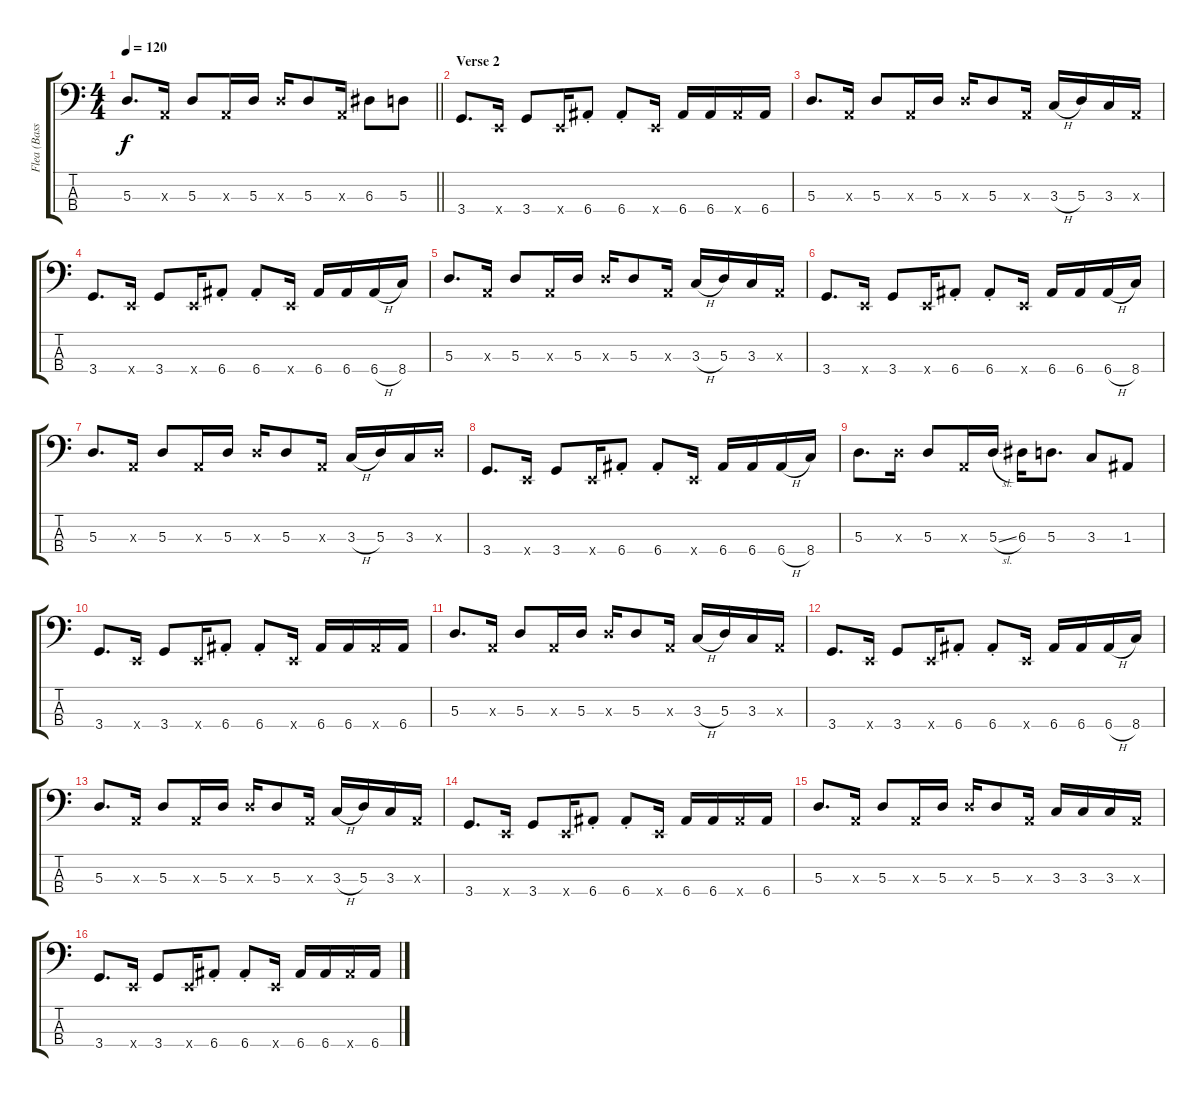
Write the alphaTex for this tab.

\track ("Flea (Bass)" "Flea (Bass") {instrument electricbassfinger}
\staff {score tabs}
\tuning (G2 D2 A1 E1) {hide}
\ts (4 4)
\tempo 120
\clef f4
\barLineRight lightlight
\ks c
5.3.8{d dy f} 0.3{x}.16 5.3.8 0.3{x}.16 5.3.16 5.3{x}.16 5.3.8 0.3{x}.16 6.3.8 5.3.8 |
\section ("" "Verse 2")
3.4.8{d} 0.4{x}.16 3.4.8 0.4{x}.16 6.4{st}.8 6.4{st}.8 0.4{x}.16 6.4.16 6.4.16 6.4{x}.16 6.4.16 |
5.3.8{d} 0.3{x}.16 5.3.8 0.3{x}.16 5.3.16 5.3{x}.16 5.3.8 0.3{x}.16 3.3{h}.16 5.3.16 3.3.16 0.3{x}.16 |
3.4.8{d} 0.4{x}.16 3.4.8 0.4{x}.16 6.4{st}.8 6.4{st}.8 0.4{x}.16 6.4.16 6.4.16 6.4{h}.16 8.4.16 |
5.3.8{d} 0.3{x}.16 5.3.8 0.3{x}.16 5.3.16 5.3{x}.16 5.3.8 0.3{x}.16 3.3{h}.16 5.3.16 3.3.16 0.3{x}.16 |
3.4.8{d} 0.4{x}.16 3.4.8 0.4{x}.16 6.4{st}.8 6.4{st}.8 0.4{x}.16 6.4.16 6.4.16 6.4{h}.16 8.4.16 |
5.3.8{d} 0.3{x}.16 5.3.8 0.3{x}.16 5.3.16 5.3{x}.16 5.3.8 0.3{x}.16 3.3{h}.16 5.3.16 3.3.16 5.3{x}.16 |
3.4.8{d} 0.4{x}.16 3.4.8 0.4{x}.16 6.4{st}.8 6.4{st}.8 0.4{x}.16 6.4.16 6.4.16 6.4{h}.16 8.4.16 |
5.3.8{d} 5.3{x}.16 5.3.8 0.3{x}.16 5.3{sl}.16 6.3.16 5.3.8{d} 3.3.8 1.3.8 |
3.4.8{d} 0.4{x}.16 3.4.8 0.4{x}.16 6.4{st}.8 6.4{st}.8 0.4{x}.16 6.4.16 6.4.16 6.4{x}.16 6.4.16 |
5.3.8{d} 0.3{x}.16 5.3.8 0.3{x}.16 5.3.16 5.3{x}.16 5.3.8 0.3{x}.16 3.3{h}.16 5.3.16 3.3.16 0.3{x}.16 |
3.4.8{d} 0.4{x}.16 3.4.8 0.4{x}.16 6.4{st}.8 6.4{st}.8 0.4{x}.16 6.4.16 6.4.16 6.4{h}.16 8.4.16 |
5.3.8{d} 0.3{x}.16 5.3.8 0.3{x}.16 5.3.16 5.3{x}.16 5.3.8 0.3{x}.16 3.3{h}.16 5.3.16 3.3.16 0.3{x}.16 |
3.4.8{d} 0.4{x}.16 3.4.8 0.4{x}.16 6.4{st}.8 6.4{st}.8 0.4{x}.16 6.4.16 6.4.16 6.4{x}.16 6.4.16 |
5.3.8{d} 0.3{x}.16 5.3.8 0.3{x}.16 5.3.16 5.3{x}.16 5.3.8 0.3{x}.16 3.3.16 3.3.16 3.3.16 0.3{x}.16 |
3.4.8{d} 0.4{x}.16 3.4.8 0.4{x}.16 6.4{st}.8 6.4{st}.8 0.4{x}.16 6.4.16 6.4.16 6.4{x}.16 6.4.16
